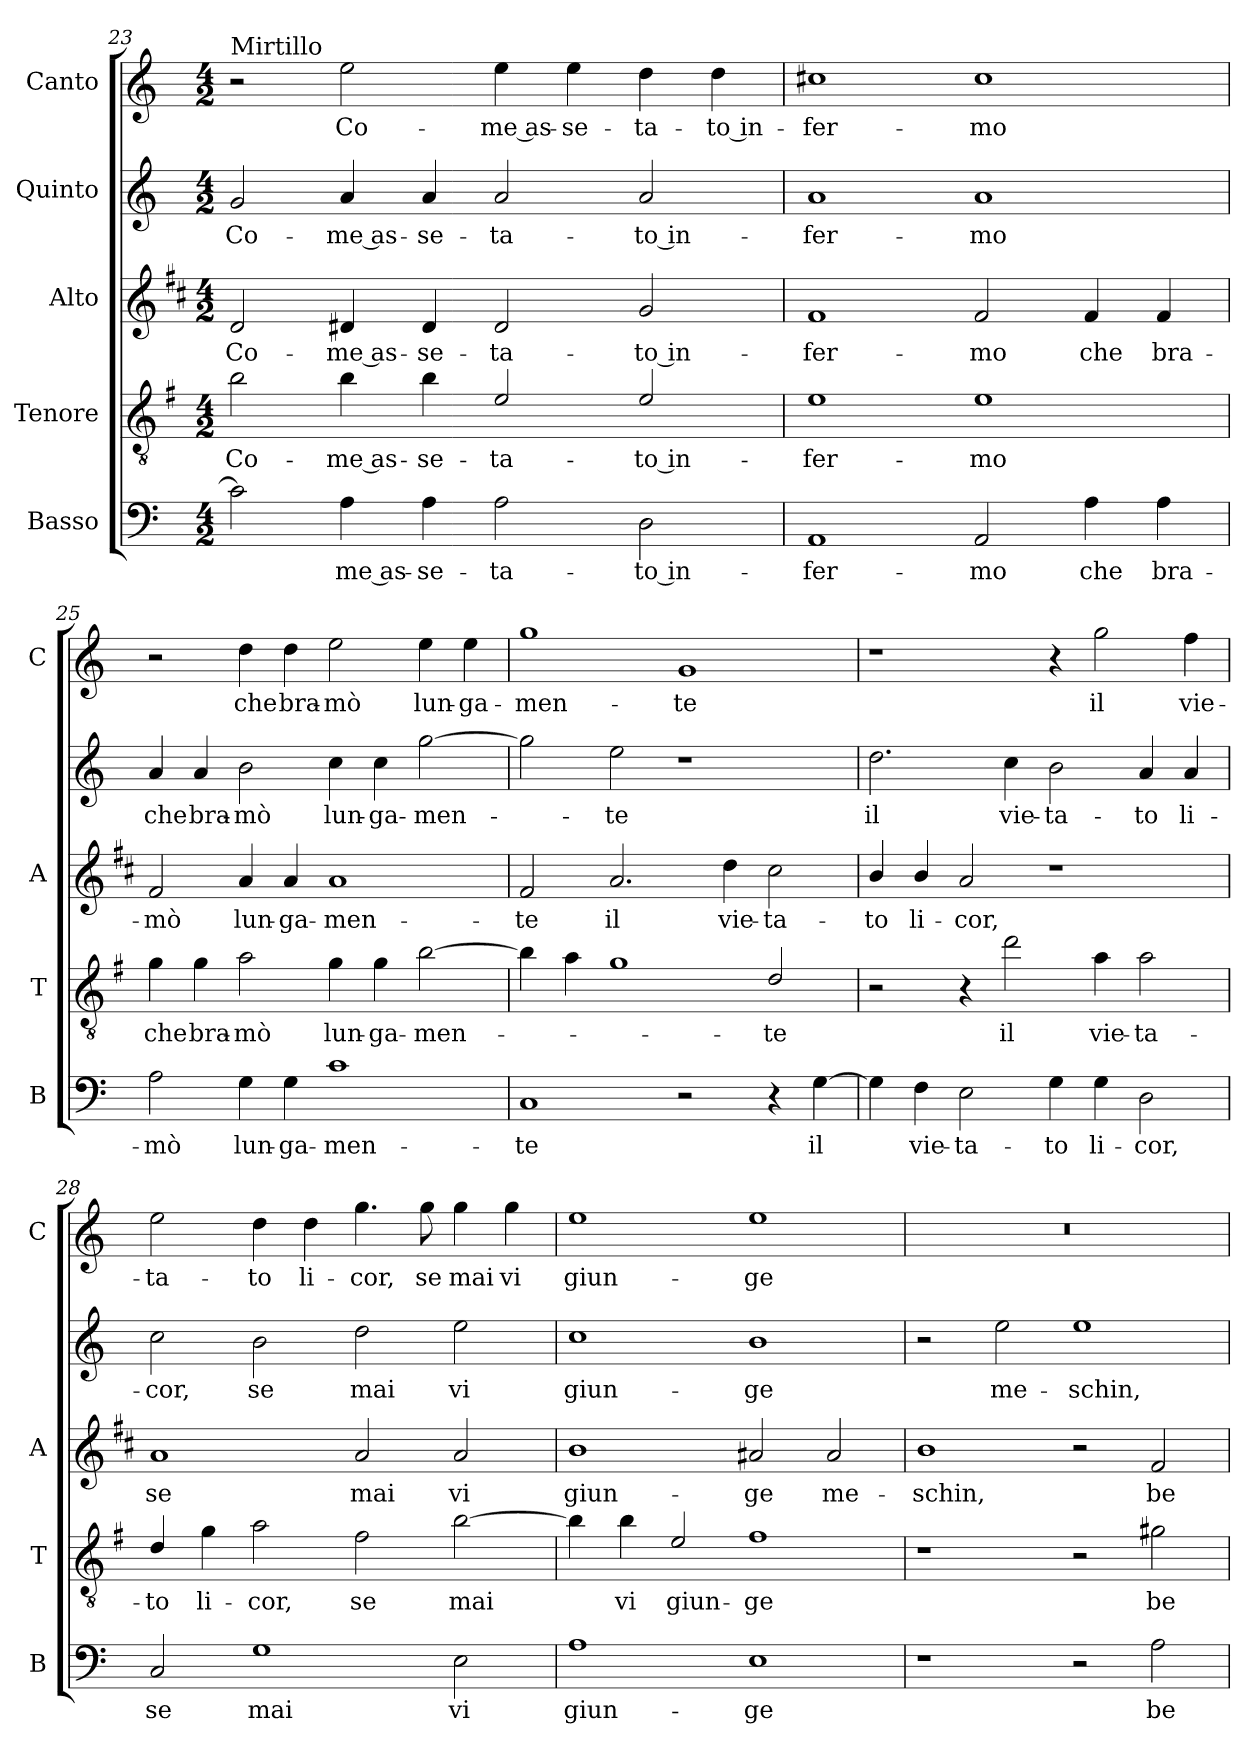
**kern	**text	**kern	**text	**kern	**text	**kern	**text	**kern	**text
*part5	*part5	*part4	*part4	*part3	*part3	*part2	*part2	*part1	*part1
*staff5	*staff5	*staff4	*staff4	*staff3	*staff3	*staff2	*staff2	*staff1	*staff1
*I"Basso	*	*I"Tenore	*	*I"Alto	*	*I"Quinto	*	*I"Canto	*
*I'B	*	*I'T	*	*I'A	*	*	*	*I'C	*
!!LO:LB:g=z
*clefF4	*	*clefGv2	*	*clefG2	*	*clefG2	*	*clefG2	*
*	*	*ITrd4c7	*	*ITrd1c2	*	*	*	*	*
*k[]	*	*k[]	*	*k[]	*	*k[]	*	*k[]	*
*C:	*	*C:	*	*C:	*	*C:	*	*C:	*
*M4/2	*	*M4/2	*	*M4/2	*	*M4/2	*	*M4/2	*
=23	=23	=23	=23	=23	=23	=23	=23	=23	=23
!	!	!	!	!	!	!	!	!LO:TX:a:t=Mirtillo	!
!	!	!	!LO:LY:b	!	!LO:LY:b	!	!LO:LY:b	!	!
2c\]	.	2e\	Co-	2c/	Co-	2g/	Co-	2r	.
!	!LO:LY:b	!	!LO:LY:b	!	!LO:LY:b	!	!LO:LY:b	!	!LO:LY:b
4A\	-me as-	4e\	-me as-	4c#X/	-me as-	4a/	-me as-	2ee\	Co-
!	!LO:LY:b	!	!LO:LY:b	!	!LO:LY:b	!	!LO:LY:b	!	!
4A\	-se-	4e\	-se-	4c#/	-se-	4a/	-se-	.	.
!	!LO:LY:b	!	!LO:LY:b	!	!LO:LY:b	!	!LO:LY:b	!	!LO:LY:b
2A\	-ta-	2A/	-ta-	2c#/	-ta-	2a/	-ta-	4ee\	-me as-
!	!	!	!	!	!	!	!	!	!LO:LY:b
.	.	.	.	.	.	.	.	4ee\	-se-
!	!LO:LY:b	!	!LO:LY:b	!	!LO:LY:b	!	!LO:LY:b	!	!LO:LY:b
2D\	-to in-	2A/	-to in-	2f/	-to in-	2a/	-to in-	4dd\	-ta-
!	!	!	!	!	!	!	!	!	!LO:LY:b
.	.	.	.	.	.	.	.	4dd\	-to in-
=24	=24	=24	=24	=24	=24	=24	=24	=24	=24
!	!LO:LY:b	!	!LO:LY:b	!	!LO:LY:b	!	!LO:LY:b	!	!LO:LY:b
1AA	-fer-	1A	-fer-	1e	-fer-	1a	-fer-	1cc#X	-fer-
!	!LO:LY:b	!	!LO:LY:b	!	!LO:LY:b	!	!LO:LY:b	!	!LO:LY:b
2AA/	-mo	1A	-mo	2e/	-mo	1a	-mo	1cc#	-mo
!	!LO:LY:b	!	!	!	!LO:LY:b	!	!	!	!
4A\	che	.	.	4e/	che	.	.	.	.
!	!LO:LY:b	!	!	!	!LO:LY:b	!	!	!	!
4A\	bra-	.	.	4e/	bra-	.	.	.	.
=25	=25	=25	=25	=25	=25	=25	=25	=25	=25
!	!LO:LY:b	!	!LO:LY:b	!	!LO:LY:b	!	!LO:LY:b	!	!
2A\	-mò	4c\	che	2e/	-mò	4a/	che	2r	.
!	!	!	!LO:LY:b	!	!	!	!LO:LY:b	!	!
.	.	4c\	bra-	.	.	4a/	bra-	.	.
!	!LO:LY:b	!	!LO:LY:b	!	!LO:LY:b	!	!LO:LY:b	!	!LO:LY:b
4G\	lun-	2d\	-mò	4g/	lun-	2b\	-mò	4dd\	che
!	!LO:LY:b	!	!	!	!LO:LY:b	!	!	!	!LO:LY:b
4G\	-ga-	.	.	4g/	-ga-	.	.	4dd\	bra-
!	!LO:LY:b	!	!LO:LY:b	!	!LO:LY:b	!	!LO:LY:b	!	!LO:LY:b
1c	-men-	4c\	lun-	1g	-men-	4cc\	lun-	2ee\	-mò
!	!	!	!LO:LY:b	!	!	!	!LO:LY:b	!	!
.	.	4c\	-ga-	.	.	4cc\	-ga-	.	.
!	!	!	!LO:LY:b	!	!	!	!LO:LY:b	!	!LO:LY:b
.	.	[2e\	-men-	.	.	[2gg\	-men-	4ee\	lun-
!	!	!	!	!	!	!	!	!	!LO:LY:b
.	.	.	.	.	.	.	.	4ee\	-ga-
=26	=26	=26	=26	=26	=26	=26	=26	=26	=26
!	!LO:LY:b	!	!	!	!LO:LY:b	!	!	!	!LO:LY:b
1C	-te	4e\]	.	2e/	-te	2gg\]	.	1gg	-men-
.	.	4d\	.	.	.	.	.	.	.
!	!	!	!	!	!LO:LY:b	!	!LO:LY:b	!	!
.	.	1c	.	2.g/	il	2ee\	-te	.	.
!	!	!	!	!	!	!	!	!	!LO:LY:b
2r	.	.	.	.	.	1r	.	1g	-te
!	!	!	!	!	!LO:LY:b	!	!	!	!
.	.	.	.	4cc\	vie-	.	.	.	.
!	!	!	!LO:LY:b	!	!LO:LY:b	!	!	!	!
4r	.	2G/	-te	2b\	-ta-	.	.	.	.
!	!LO:LY:b	!	!	!	!	!	!	!	!
[4G\	il	.	.	.	.	.	.	.	.
!!LO:LB:g=z
=27	=27	=27	=27	=27	=27	=27	=27	=27	=27
!	!	!	!	!	!LO:LY:b	!	!LO:LY:b	!	!
4G\]	.	2r	.	4a/	-to	2.dd\	il	1r	.
!	!LO:LY:b	!	!	!	!LO:LY:b	!	!	!	!
4F\	vie-	.	.	4a/	li-	.	.	.	.
!	!LO:LY:b	!	!	!	!LO:LY:b	!	!	!	!
2E\	-ta-	4r	.	2g/	-cor,	.	.	.	.
!	!	!	!LO:LY:b	!	!	!	!LO:LY:b	!	!
.	.	2g\	il	.	.	4cc\	vie-	.	.
!	!LO:LY:b	!	!	!	!	!	!LO:LY:b	!	!
4G\	-to	.	.	1r	.	2b\	-ta-	4r	.
!	!LO:LY:b	!	!LO:LY:b	!	!	!	!	!	!LO:LY:b
4G\	li-	4d\	vie-	.	.	.	.	2gg\	il
!	!LO:LY:b	!	!LO:LY:b	!	!	!	!LO:LY:b	!	!
2D\	-cor,	2d\	-ta-	.	.	4a/	-to	.	.
!	!	!	!	!	!	!	!LO:LY:b	!	!LO:LY:b
.	.	.	.	.	.	4a/	li-	4ff\	vie-
=28	=28	=28	=28	=28	=28	=28	=28	=28	=28
!	!LO:LY:b	!	!LO:LY:b	!	!LO:LY:b	!	!LO:LY:b	!	!LO:LY:b
2C/	se	4G/	-to	1g	se	2cc\	-cor,	2ee\	-ta-
!	!	!	!LO:LY:b	!	!	!	!	!	!
.	.	4c\	li-	.	.	.	.	.	.
!	!LO:LY:b	!	!LO:LY:b	!	!	!	!LO:LY:b	!	!LO:LY:b
1G	mai	2d\	-cor,	.	.	2b\	se	4dd\	-to
!	!	!	!	!	!	!	!	!	!LO:LY:b
.	.	.	.	.	.	.	.	4dd\	li-
!	!	!	!LO:LY:b	!	!LO:LY:b	!	!LO:LY:b	!	!LO:LY:b
.	.	2B\	se	2g/	mai	2dd\	mai	4.gg\	-cor,
!	!	!	!	!	!	!	!	!	!LO:LY:b
.	.	.	.	.	.	.	.	8gg\	se
!	!LO:LY:b	!	!LO:LY:b	!	!LO:LY:b	!	!LO:LY:b	!	!LO:LY:b
2E\	vi	[2e\	mai	2g/	vi	2ee\	vi	4gg\	mai
!	!	!	!	!	!	!	!	!	!LO:LY:b
.	.	.	.	.	.	.	.	4gg\	vi
=29	=29	=29	=29	=29	=29	=29	=29	=29	=29
!	!LO:LY:b	!	!	!	!LO:LY:b	!	!LO:LY:b	!	!LO:LY:b
1A	giun-	4e\]	.	1a	giun-	1cc	giun-	1ee	giun-
!	!	!	!LO:LY:b	!	!	!	!	!	!
.	.	4e\	vi	.	.	.	.	.	.
!	!	!	!LO:LY:b	!	!	!	!	!	!
.	.	2A/	giun-	.	.	.	.	.	.
!	!LO:LY:b	!	!LO:LY:b	!	!LO:LY:b	!	!LO:LY:b	!	!LO:LY:b
1E	-ge	1B	-ge	2g#X/	-ge	1b	-ge	1ee	-ge
!	!	!	!	!	!LO:LY:b	!	!	!	!
.	.	.	.	2g#/	me-	.	.	.	.
=30	=30	=30	=30	=30	=30	=30	=30	=30	=30
!	!	!	!	!	!LO:LY:b	!	!	!	!
1r	.	1r	.	1a	-schin,	2r	.	0r	.
!	!	!	!	!	!	!	!LO:LY:b	!	!
.	.	.	.	.	.	2ee\	me-	.	.
!	!	!	!	!	!	!	!LO:LY:b	!	!
2r	.	2r	.	2r	.	1ee	-schin,	.	.
!	!LO:LY:b	!	!LO:LY:b	!	!LO:LY:b	!	!	!	!
2A\	be-	2c#X\	be-	2e/	be-	.	.	.	.
=	=	=	=	=	=	=	=	=	=
*-	*-	*-	*-	*-	*-	*-	*-	*-	*-
